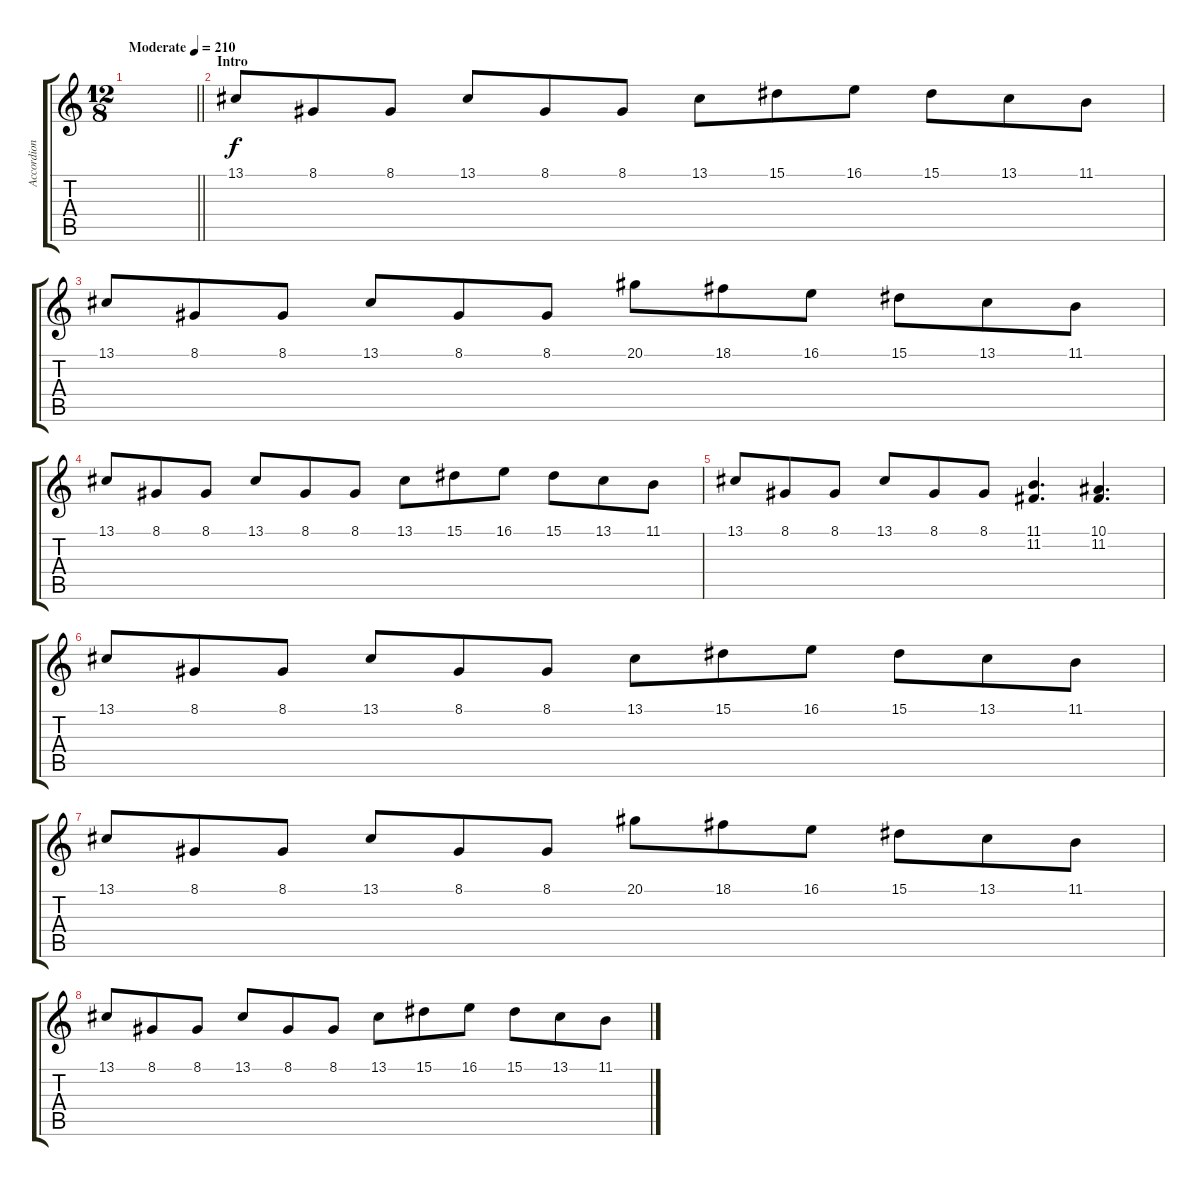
\track ("Accordion" "Accordion") {instrument accordion}
\staff {score tabs}
\tuning (C4 G3 Eb3 Bb2 F2 C2) {hide}
\ts (12 8)
\tempo (210 "Moderate")
\clef g2
\barLineRight lightlight
\ks c
|
\section ("" "Intro")
13.1.8 8.1.8 8.1.8 13.1.8 8.1.8 8.1.8 13.1.8 15.1.8 16.1.8 15.1.8 13.1.8 11.1.8 |
13.1.8 8.1.8 8.1.8 13.1.8 8.1.8 8.1.8 20.1.8 18.1.8 16.1.8 15.1.8 13.1.8 11.1.8 |
13.1.8 8.1.8 8.1.8 13.1.8 8.1.8 8.1.8 13.1.8 15.1.8 16.1.8 15.1.8 13.1.8 11.1.8 |
13.1.8 8.1.8 8.1.8 13.1.8 8.1.8 8.1.8 (11.1 11.2).4{d} (10.1 11.2).4{d} |
13.1.8 8.1.8 8.1.8 13.1.8 8.1.8 8.1.8 13.1.8 15.1.8 16.1.8 15.1.8 13.1.8 11.1.8 |
13.1.8 8.1.8 8.1.8 13.1.8 8.1.8 8.1.8 20.1.8 18.1.8 16.1.8 15.1.8 13.1.8 11.1.8 |
13.1.8 8.1.8 8.1.8 13.1.8 8.1.8 8.1.8 13.1.8 15.1.8 16.1.8 15.1.8 13.1.8 11.1.8
